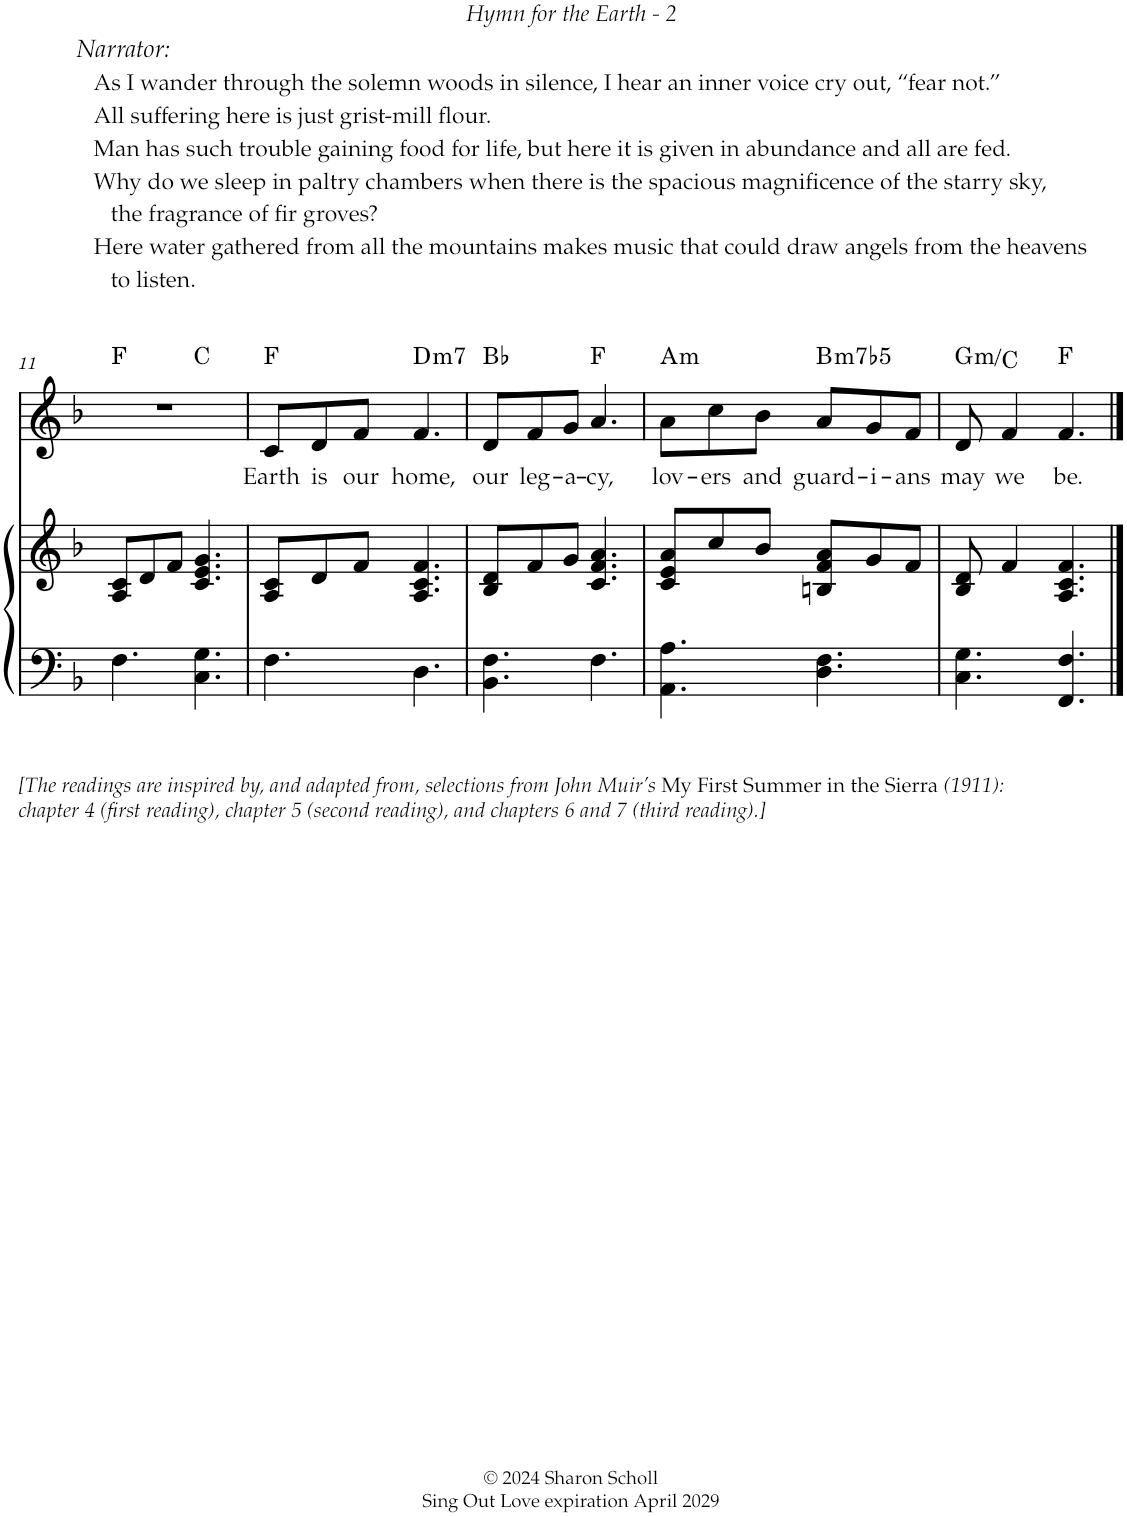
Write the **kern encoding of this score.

**kern	**kern	**kern	**text	**harte
*part2	*part2	*part1	*part1	*part1
*staff3	*staff2	*staff1	*staff1	*
*I"Piano	*	*I"Violin	*	*
*I'Pno	*	*I'Vln	*	*
!!LO:PB:g=z
*clefF4	*clefG2	*clefG2	*	*
*k[b-]	*k[b-]	*k[b-]	*	*
*M6/8	*M6/8	*M6/8	*	*
=11	=11	=11	=11	=11
*	*	*^	*	*
4.F\	8A/ 8c/L	2.r	4.ryy	.	F:maj
.	8d/	.	.	.	.
.	8f/J	.	.	.	.
4.C\ 4.G\	4.c/ 4.e/ 4.g/	.	4.ryy	.	C:maj
=12	=12	=12	=12	=12	=12
!	!	!	!	!LO:LY:b	!
*	*	*v	*v	*	*
4.F\	8A/ 8c/L	8c/L	Earth	F:maj
!	!	!	!LO:LY:b	!
.	8d/	8d/	is	.
!	!	!	!LO:LY:b	!
.	8f/J	8f/J	our	.
!	!	!	!LO:LY:b	!LO:H:kt=m7
4.D\	4.A/ 4.c/ 4.f/	4.f/	home,	D:min7
=13	=13	=13	=13	=13
!	!	!	!LO:LY:b	!
4.BB-\ 4.F\	8B-/ 8d/L	8d/L	our	Bb:maj
!	!	!	!LO:LY:b	!
.	8f/	8f/	leg-	.
!	!	!	!LO:LY:b	!
.	8g/J	8g/J	-a-	.
!	!	!	!LO:LY:b	!
4.F\	4.c/ 4.f/ 4.a/	4.a/	-cy,	F:maj
=14	=14	=14	=14	=14
!	!	!	!LO:LY:b	!LO:H:kt=m
4.AA\ 4.A\	8c/ 8e/ 8a/L	8a\L	lov-	A:min
!	!	!	!LO:LY:b	!
.	8cc/	8cc\	-ers	.
!	!	!	!LO:LY:b	!
.	8b-/J	8b-\J	and	.
!	!	!	!LO:LY:b	!LO:H:kt=m7b5
4.D\ 4.F\	8Bn/ 8f/ 8a/L	8a/L	guard-	B:hdim7
!	!	!	!LO:LY:b	!
.	8g/	8g/	-i-	.
!	!	!	!LO:LY:b	!
.	8f/J	8f/J	-ans	.
=15	=15	=15	=15	=15
!	!	!	!LO:LY:b	!LO:H:kt=m
4.C\ 4.G\	8B-/ 8d/	8d/	may	G:min/4
!	!	!	!LO:LY:b	!
.	4f/	4f/	we	.
!	!	!	!LO:LY:b	!
4.FF/ 4.F/	4.A/ 4.c/ 4.f/	4.f/	be.	F:maj
==	==	==	==	==
*-	*-	*-	*-	*-
